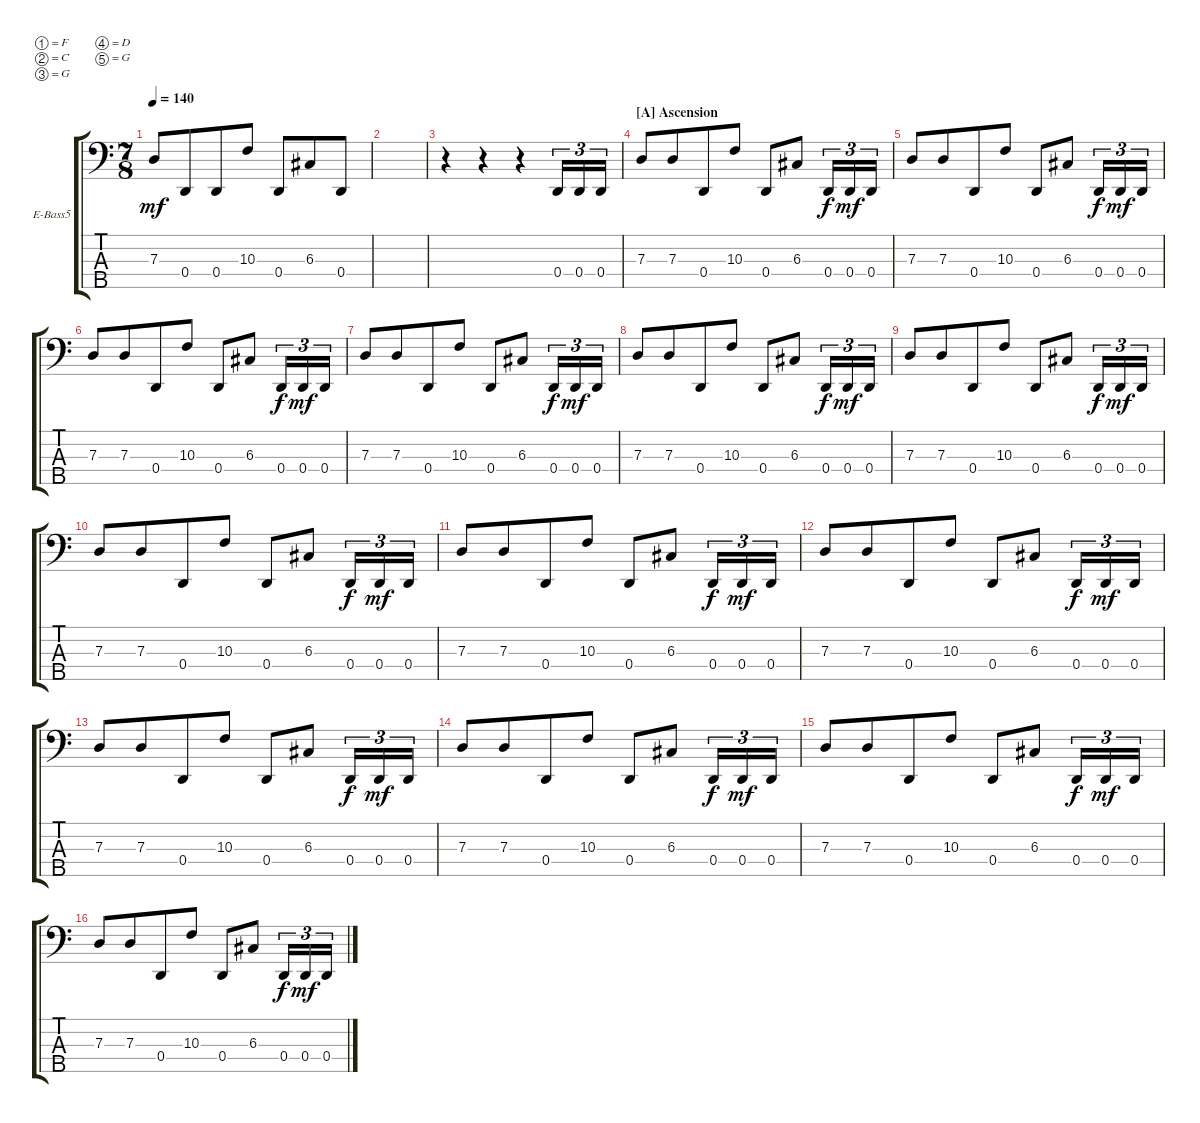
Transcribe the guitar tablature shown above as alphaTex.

\defaultSystemsLayout 4
\bracketExtendMode groupsimilarinstruments
\firstSystemTrackNameOrientation horizontal
\otherSystemsTrackNameOrientation horizontal
\track ("Skylar" "E-Bass5") {instrument electricbassfinger}
\staff {score tabs}
\tuning (F2 C2 G1 D1 G0)
\ts (7 8)
\tempo 140
\clef f4
\ks c
7.3.8{dy mf} 0.4.8 0.4.8 10.3.8 0.4.8 6.3.8 0.4.8 |
|
r.4 r.4 r.4 0.4.16{tu (3 2)} 0.4.16{tu (3 2)} 0.4.16{tu (3 2)} |
\section ("A" "Ascension")
7.3.8 7.3.8 0.4.8 10.3.8 0.4.8 6.3.8 0.4.16{tu (3 2) dy f} 0.4.16{tu (3 2) dy mf} 0.4.16{tu (3 2)} |
7.3.8 7.3.8 0.4.8 10.3.8 0.4.8 6.3.8 0.4.16{tu (3 2) dy f} 0.4.16{tu (3 2) dy mf} 0.4.16{tu (3 2)} |
7.3.8 7.3.8 0.4.8 10.3.8 0.4.8 6.3.8 0.4.16{tu (3 2) dy f} 0.4.16{tu (3 2) dy mf} 0.4.16{tu (3 2)} |
7.3.8 7.3.8 0.4.8 10.3.8 0.4.8 6.3.8 0.4.16{tu (3 2) dy f} 0.4.16{tu (3 2) dy mf} 0.4.16{tu (3 2)} |
7.3.8 7.3.8 0.4.8 10.3.8 0.4.8 6.3.8 0.4.16{tu (3 2) dy f} 0.4.16{tu (3 2) dy mf} 0.4.16{tu (3 2)} |
7.3.8 7.3.8 0.4.8 10.3.8 0.4.8 6.3.8 0.4.16{tu (3 2) dy f} 0.4.16{tu (3 2) dy mf} 0.4.16{tu (3 2)} |
7.3.8 7.3.8 0.4.8 10.3.8 0.4.8 6.3.8 0.4.16{tu (3 2) dy f} 0.4.16{tu (3 2) dy mf} 0.4.16{tu (3 2)} |
7.3.8 7.3.8 0.4.8 10.3.8 0.4.8 6.3.8 0.4.16{tu (3 2) dy f} 0.4.16{tu (3 2) dy mf} 0.4.16{tu (3 2)} |
7.3.8 7.3.8 0.4.8 10.3.8 0.4.8 6.3.8 0.4.16{tu (3 2) dy f} 0.4.16{tu (3 2) dy mf} 0.4.16{tu (3 2)} |
7.3.8 7.3.8 0.4.8 10.3.8 0.4.8 6.3.8 0.4.16{tu (3 2) dy f} 0.4.16{tu (3 2) dy mf} 0.4.16{tu (3 2)} |
7.3.8 7.3.8 0.4.8 10.3.8 0.4.8 6.3.8 0.4.16{tu (3 2) dy f} 0.4.16{tu (3 2) dy mf} 0.4.16{tu (3 2)} |
7.3.8 7.3.8 0.4.8 10.3.8 0.4.8 6.3.8 0.4.16{tu (3 2) dy f} 0.4.16{tu (3 2) dy mf} 0.4.16{tu (3 2)} |
7.3.8 7.3.8 0.4.8 10.3.8 0.4.8 6.3.8 0.4.16{tu (3 2) dy f} 0.4.16{tu (3 2) dy mf} 0.4.16{tu (3 2)}
